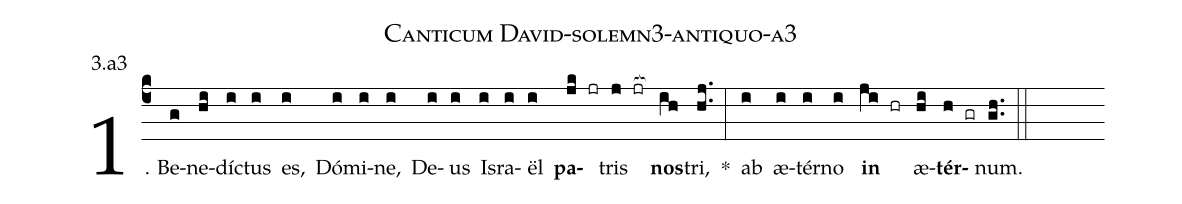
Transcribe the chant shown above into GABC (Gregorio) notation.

name: Canticum David-solemn3-antiquo-a3;
annotation: 3.a3;
%%
(c4)1. Be(g)ne(hi)díc(i)tus(i) es,(i) Dó(i)mi(i)ne,(i) De(i)us(i) Is(i)ra(i)ël(i) <b>pa</b>(jk jr)tris(j jr[ocb:1{]) <b>nos</b>(ih[ocb:0}])tri,(hj..) *(:) ab(i) æ(i)tér(i)no(i) <b>in</b>(ji hr) æ(hi)<b>tér</b>(h gr)num.(gh..) (::)
